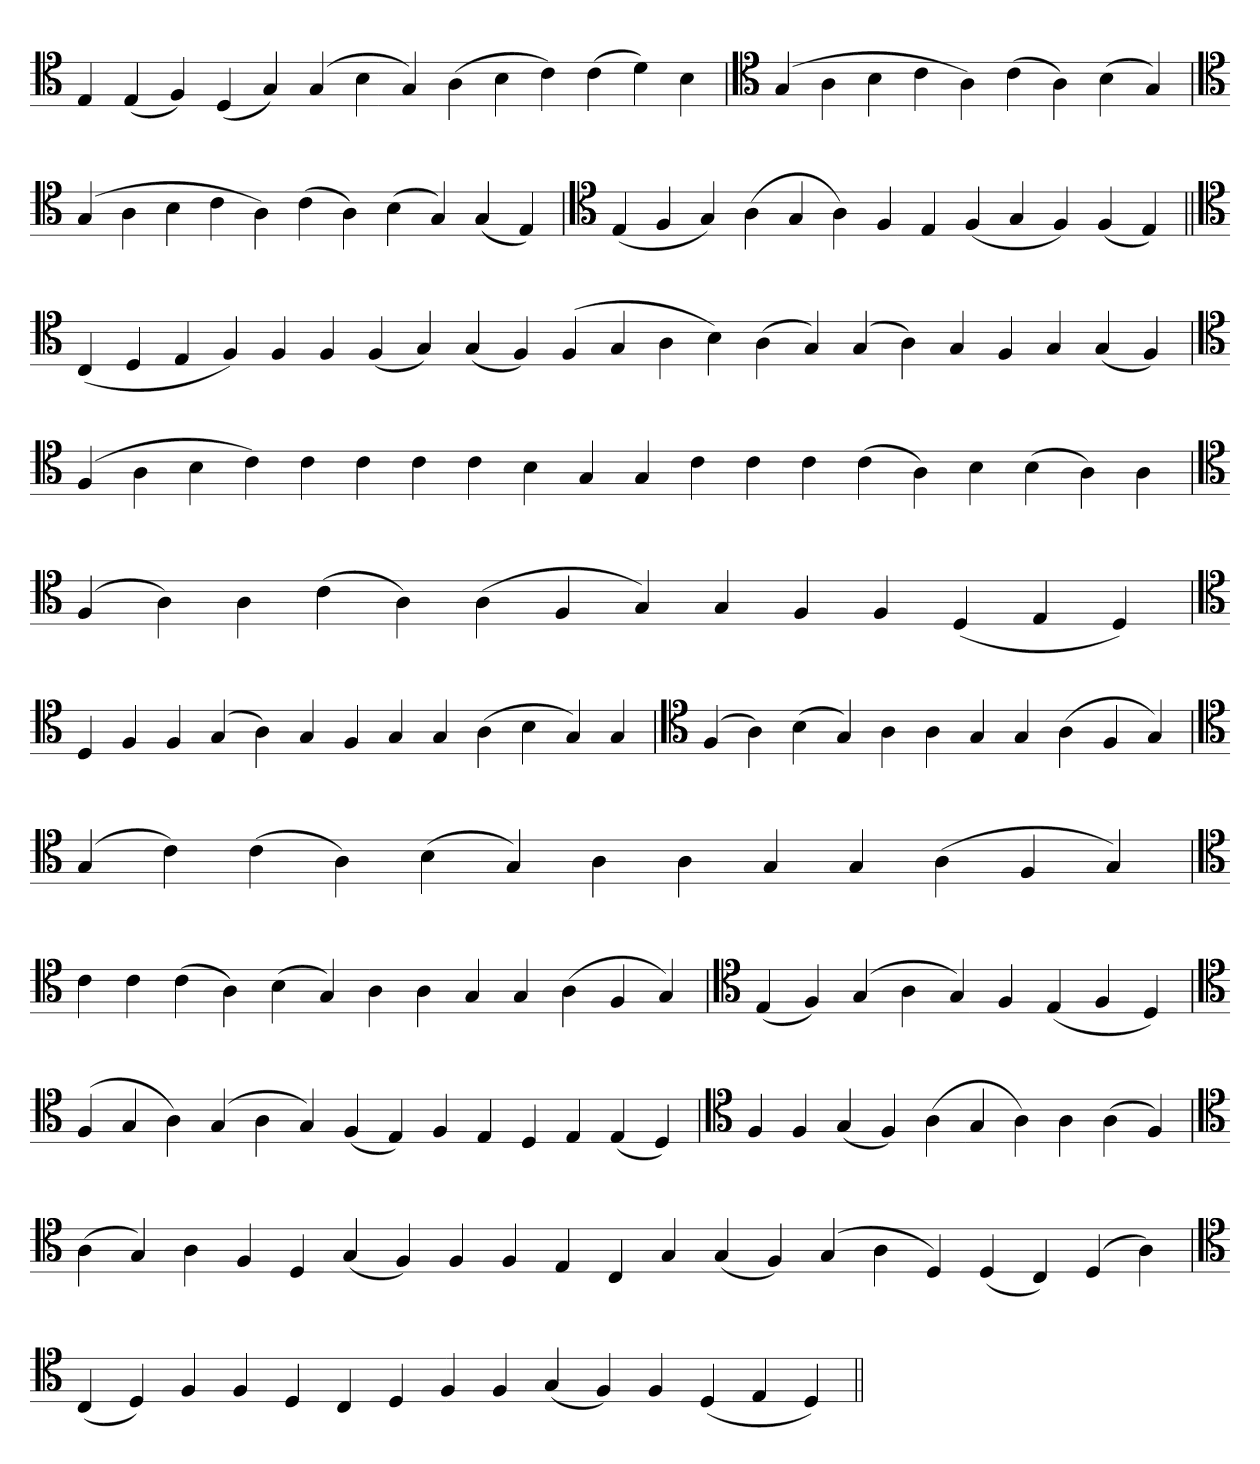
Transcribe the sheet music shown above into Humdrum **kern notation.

**kern
*part1
*staff1
*clefC4
=
4E
(4E
4F)
(4D
4G)
(4G
4B
4G)
(4A
4B
4c)
(4c
4d)
4B
='
*clefC4
(4G
4A
4B
4c
4A)
(4c
4A)
(4B
4G)
=`
*clefC4
(4G
4A
4B
4c
4A)
(4c
4A)
(4B
4G)
(4G
4E)
=`
*clefC4
(4E
4F
4G)
(4A
4G
4A)
4F
4E
(4F
4G
4F)
(4F
4E)
=||
*clefC4
(4C
4D
4E
4F)
4F
4F
(4F
4G)
(4G
4F)
(4F
4G
4A
4B)
(4A
4G)
(4G
4A)
4G
4F
4G
(4G
4F)
='
*clefC4
(4F
4A
4B
4c)
4c
4c
4c
4c
4B
4G
4G
4c
4c
4c
(4c
4A)
4B
(4B
4A)
4A
=
*clefC4
(4F
4A)
4A
(4c
4A)
(4A
4F
4G)
4G
4F
4F
(4D
4E
4D)
=`
*clefC4
4D
4F
4F
(4G
4A)
4G
4F
4G
4G
(4A
4B
4G)
4G
='
*clefC4
(4F
4A)
(4B
4G)
4A
4A
4G
4G
(4A
4F
4G)
=`
*clefC4
(4G
4c)
(4c
4A)
(4B
4G)
4A
4A
4G
4G
(4A
4F
4G)
=`
*clefC4
4c
4c
(4c
4A)
(4B
4G)
4A
4A
4G
4G
(4A
4F
4G)
=`
*clefC4
(4E
4F)
(4G
4A
4G)
4F
(4E
4F
4D)
=`
*clefC4
(4F
4G
4A)
(4G
4A
4G)
(4F
4E)
4F
4E
4D
4E
(4E
4D)
='
*clefC4
4F
4F
(4G
4F)
(4A
4G
4A)
4A
(4A
4F)
=`
*clefC4
(4A
4G)
4A
4F
4D
(4G
4F)
4F
4F
4E
4C
4G
(4G
4F)
(4G
4A
4D)
(4D
4C)
(4D
4A)
=`
*clefC4
(4C
4D)
4F
4F
4D
4C
4D
4F
4F
(4G
4F)
4F
(4D
4E
4D)
=||
*-
